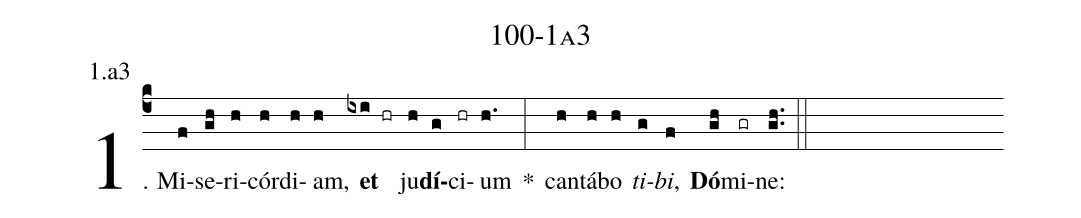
name: 100-1a3;
annotation: 1.a3;
%%
(c4)1. Mi(f)se(gh)ri(h)cór(h)di(h)am,(h) <b>et</b>(ixi hr) ju(h)<b>dí</b>(g)ci(hr)um(h.) *(:) can(h)tá(h)bo(h) <i>ti</i>(g)<i>bi</i>,(f) <b>Dó</b>(gh)mi(gr)ne:(gh..) (::)
